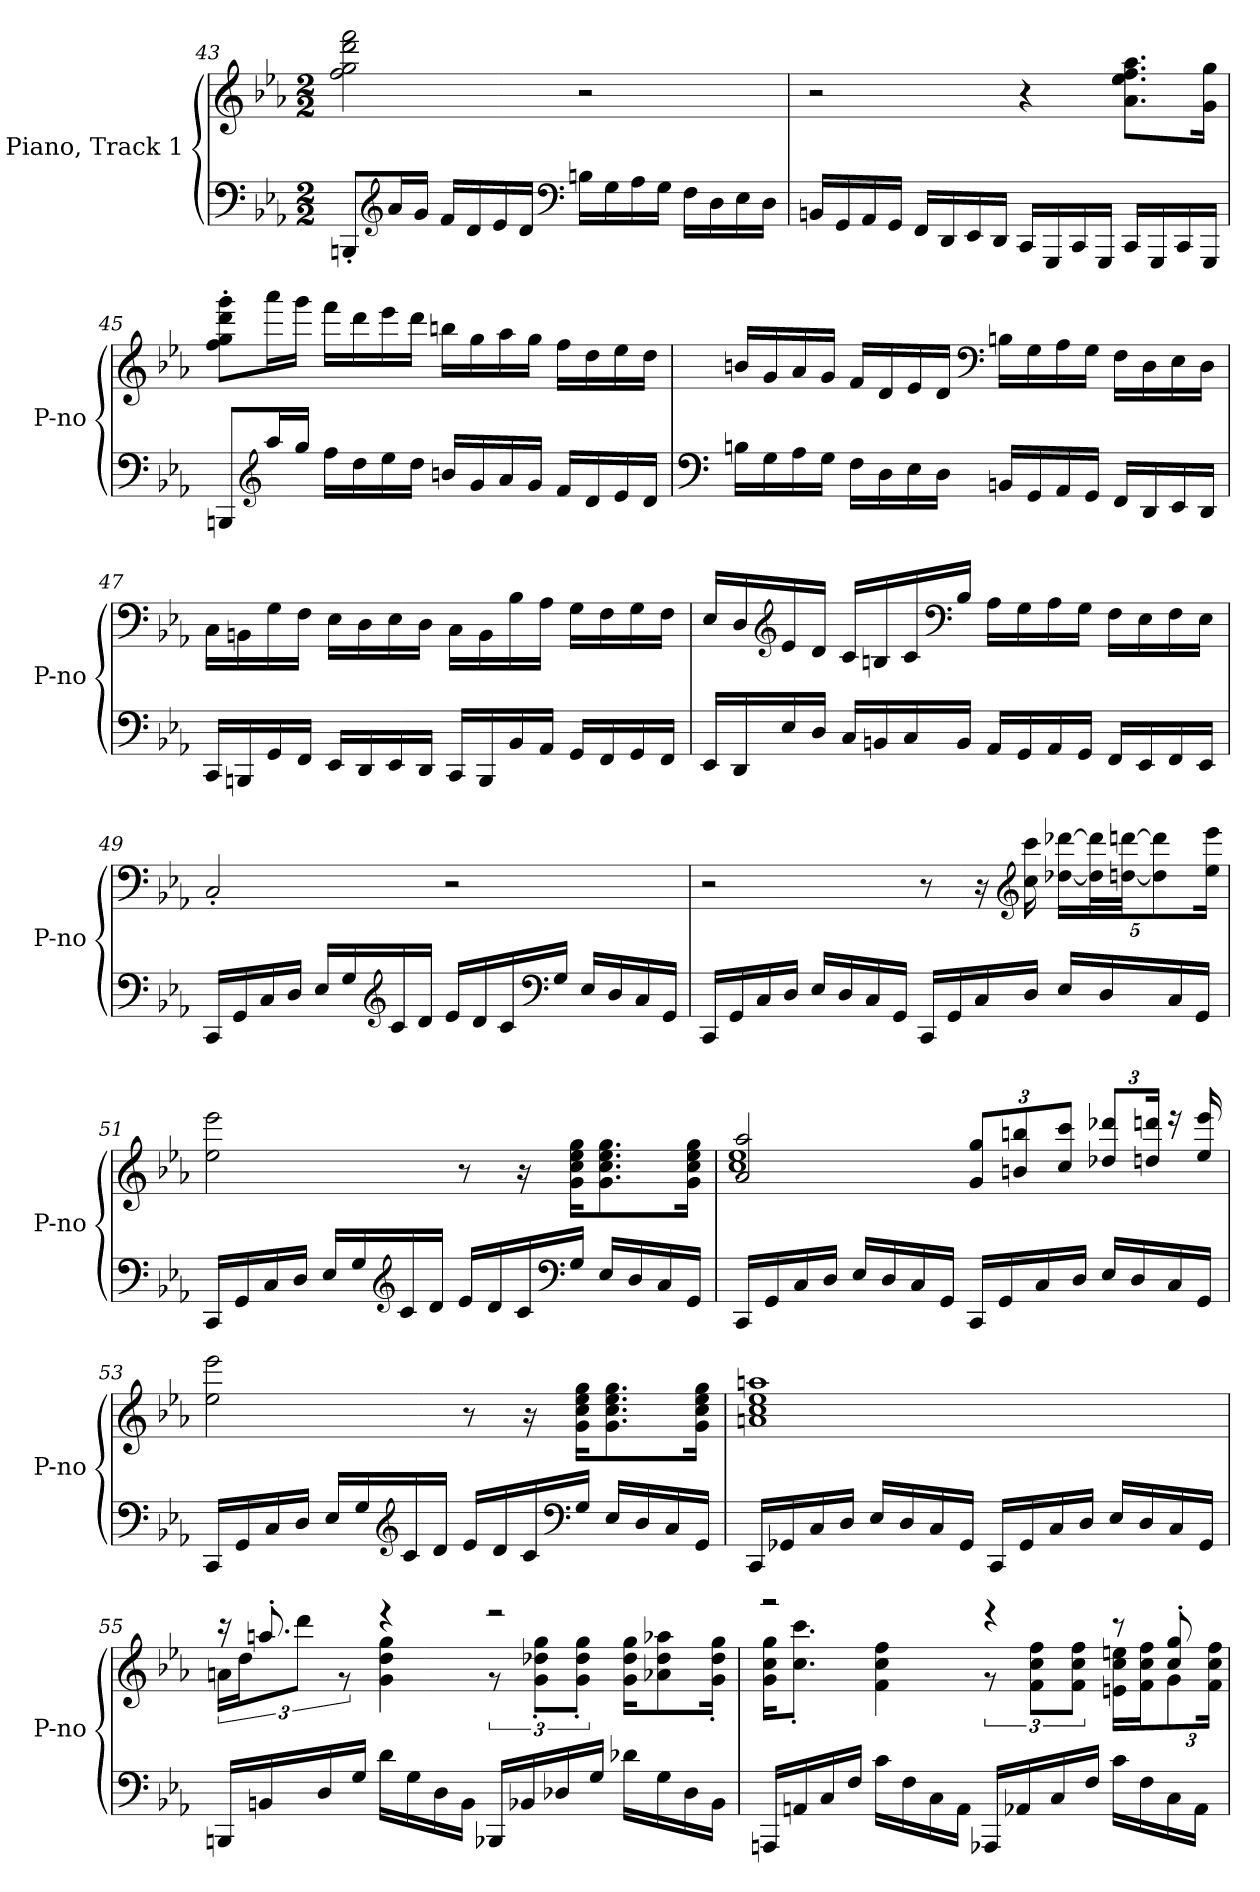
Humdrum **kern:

**kern	**kern
*part1	*part1
*staff2	*staff1
*I"Piano, Track 1	*
*I'P-no	*
!!LO:LB:g=z
*clefF4	*clefG2
*k[b-e-a-]	*k[b-e-a-]
*M2/2	*M2/2
=43	=43
8BBBn'/L	2ff\ 2gg\ 2ddd\ 2fff\
*clefG2	*
16a-/L	.
16g/JJ	.
16f/LL	.
16d/	.
16e-/	.
16d/JJ	.
*clefF4	*
16Bn\LL	2r
16G\	.
16A-\	.
16G\JJ	.
16F\LL	.
16D\	.
16E-\	.
16D\JJ	.
=44	=44
16BBn/LL	2r
16GG/	.
16AA-/	.
16GG/JJ	.
16FF/LL	.
16DD/	.
16EE-/	.
16DD/JJ	.
16CC/LL	4r
16GGG/	.
16CC/	.
16GGG/JJ	.
16CC/LL	8.a-\ 8.ee-\ 8.ff\ 8.aa-\L
16GGG/	.
16CC/	.
16GGG/JJ	16g\ 16gg\Jk
!!LO:LB:g=z
=45	=45
*	*MM98
8BBBn/L	8ff\' 8gg\' 8ddd\' 8ggg\'L
*clefG2	*
16aa-/L	16aaa-\L
16gg/JJ	16ggg\JJ
16ff\LL	16fff\LL
16dd\	16ddd\
*	*MM153
16ee-\	16eee-\
16dd\JJ	16ddd\JJ
16bn/LL	16bbn\LL
16g/	16gg\
16a-/	16aa-\
16g/JJ	16gg\JJ
16f/LL	16ff\LL
16d/	16dd\
*	*MM163
16e-/	16ee-\
16d/JJ	16dd\JJ
=46	=46
*clefF4	*
*	*MM166
16Bn\LL	16bn/LL
16G\	16g/
16A-\	16a-/
16G\JJ	16g/JJ
16F\LL	16f/LL
16D\	16d/
16E-\	16e-/
16D\JJ	16d/JJ
*	*clefF4
16BBn/LL	16Bn\LL
16GG/	16G\
16AA-/	16A-\
16GG/JJ	16G\JJ
16FF/LL	16F\LL
16DD/	16D\
16EE-/	16E-\
16DD/JJ	16D\JJ
!!LO:PB:g=z
=47	=47
16CC/LL	16C\LL
16BBBn/	16BBn\
16GG/	16G\
16FF/JJ	16F\JJ
16EE-/LL	16E-\LL
16DD/	16D\
16EE-/	16E-\
16DD/JJ	16D\JJ
16CC/LL	16C\LL
16BBB/	16BB\
16BB-/	16B-\
16AA-/JJ	16A-\JJ
16GG/LL	16G\LL
16FF/	16F\
16GG/	16G\
16FF/JJ	16F\JJ
=48	=48
16EE-/LL	16E-/LL
16DD/	16D/
*	*clefG2
16E-/	16e-/
16D/JJ	16d/JJ
16C/LL	16c/LL
16BBn/	16Bn/
16C/	16c/
*	*clefF4
16BB/JJ	16B/JJ
*	*MM162
16AA-/LL	16A-\LL
16GG/	16G\
16AA-/	16A-\
16GG/JJ	16G\JJ
*	*MM130
16FF/LL	16F\LL
16EE-/	16E-\
16FF/	16F\
16EE-/JJ	16E-\JJ
!!LO:LB:g=z
=49	=49
16CC/LL	2C'/
16GG/	.
16C/	.
16D/JJ	.
16E-/LL	.
16G/	.
*clefG2	*
16c/	.
16d/JJ	.
16e-/LL	2r
16d/	.
16c/	.
*clefF4	*
16G/JJ	.
16E-/LL	.
16D/	.
16C/	.
16GG/JJ	.
=50	=50
16CC/LL	2r
16GG/	.
16C/	.
16D/JJ	.
16E-/LL	.
16D/	.
16C/	.
16GG/JJ	.
16CC/LL	8r
16GG/	.
16C/	16r
*	*clefG2
16D/JJ	16cc\ 16ccc\
*	*Xbrackettup
*	*MM149
16E-/LL	[20dd-X\ [20ddd-X\LL
*	*MM143
.	40dd-\] 40ddd-\]L
16D/	.
.	[40ddn\ [40dddn\JJ
.	10dd\] 10ddd\]
16C/	.
16GG/JJ	.
.	20ee-\ 20eee-\Jk
!!LO:LB:g=z
=51	=51
*	*MM151
16CC/LL	2ee-\ 2eee-\
16GG/	.
16C/	.
16D/JJ	.
16E-/LL	.
16G/	.
*clefG2	*
16c/	.
16d/JJ	.
16e-/LL	8r
16d/	.
16c/	16r
*clefF4	*
16G/JJ	16g\ 16cc\ 16ee-\ 16gg\KL
16E-/LL	8.g\ 8.cc\ 8.ee-\ 8.gg\
16D/	.
16C/	.
16GG/JJ	16g\ 16cc\ 16ee-\ 16gg\Jk
=52	=52
*	*^
16CC/LL	2a-/ 2aa-/	1cc' 1ee-'
16GG/	.	.
16C/	.	.
16D/JJ	.	.
16E-/LL	.	.
16D/	.	.
16C/	.	.
16GG/JJ	.	.
16CC/LL	12g/ 12gg/L	.
16GG/	.	.
.	12bn/ 12bbn/	.
16C/	.	.
.	12cc/ 12ccc/J	.
16D/JJ	.	.
16E-/LL	12dd-X/ 12ddd-X/L	.
16D/	.	.
.	24ddn/ 24dddn/Jk	.
*	*MM144	*
16C/	16r	.
16GG/JJ	16ee-/ 16eee-/	.
*	*v	*v
!!LO:LB:g=z
=53	=53
*	*MM151
16CC/LL	2ee-\ 2eee-\
16GG/	.
16C/	.
16D/JJ	.
16E-/LL	.
16G/	.
*clefG2	*
16c/	.
16d/JJ	.
16e-/LL	8r
16d/	.
16c/	16r
*clefF4	*
16G/JJ	16g\ 16cc\ 16ee-\ 16gg\KL
*	*MM164
16E-/LL	8.g\ 8.cc\ 8.ee-\ 8.gg\
16D/	.
16C/	.
16GG/JJ	16g\ 16cc\ 16ee-\ 16gg\Jk
=54	=54
16CC/LL	1an 1cc 1ee- 1aan
16GG-X/	.
16C/	.
16D/JJ	.
16E-/LL	.
16D/	.
16C/	.
16GG-/JJ	.
16CC/LL	.
16GG-/	.
16C/	.
16D/JJ	.
16E-/LL	.
16D/	.
16C/	.
16GG-/JJ	.
!!LO:LB:g=z
=55	=55
*	*^
*	*	*brackettup
*	*v	*v
*	*MM115
*	*^
16BBBn/LL	16r	24an\LL
.	.	24dd\J
16BBn/	8.aan'/	.
.	.	12ddd\J
16D/	.	.
.	.	12r
16G/JJ	.	.
*	*MM139	*
16d\LL	4r	4g\ 4dd\ 4gg\
16G\	.	.
16D\	.	.
16BB\JJ	.	.
16BBB-X/LL	2r	12r
16BB-X/	.	.
.	.	12g\' 12dd-X\' 12gg\'L
16D-X/	.	.
.	.	12g\' 12dd-\' 12gg\'J
16G/JJ	.	.
16d-X\LL	.	16g\ 16dd-\ 16gg\KL
16G\	.	8a-X\ 8dd-\ 8aa-X\
16D-\	.	.
16BB-\JJ	.	16g\' 16dd-\' 16gg\'Jk
=56	=56	=56
16AAAn/LL	2r	16g\ 16cc\ 16gg\KL
16AAn/	.	8.cc\' 8.ccc\'J
16C/	.	.
16F/JJ	.	.
16c\LL	.	4f\ 4cc\ 4ff\
16F\	.	.
16C\	.	.
16AA\JJ	.	.
16AAA-X/LL	4r	12r
16AA-X/	.	.
.	.	12f\ 12cc\ 12ff\L
16C/	.	.
.	.	12f\ 12cc\ 12ff\J
16F/JJ	.	.
16c\LL	8r	16en\ 16cc\ 16een\LL
16F\	.	16f\ 16cc\ 16ff\J
*	*	*Xbrackettup
*	*MM142	*
16C\	8cc/' 8gg/'	12g\
16AA-\JJ	.	.
.	.	24f\ 24cc\ 24ff\Jk
*	*v	*v
=	=
*-	*-
